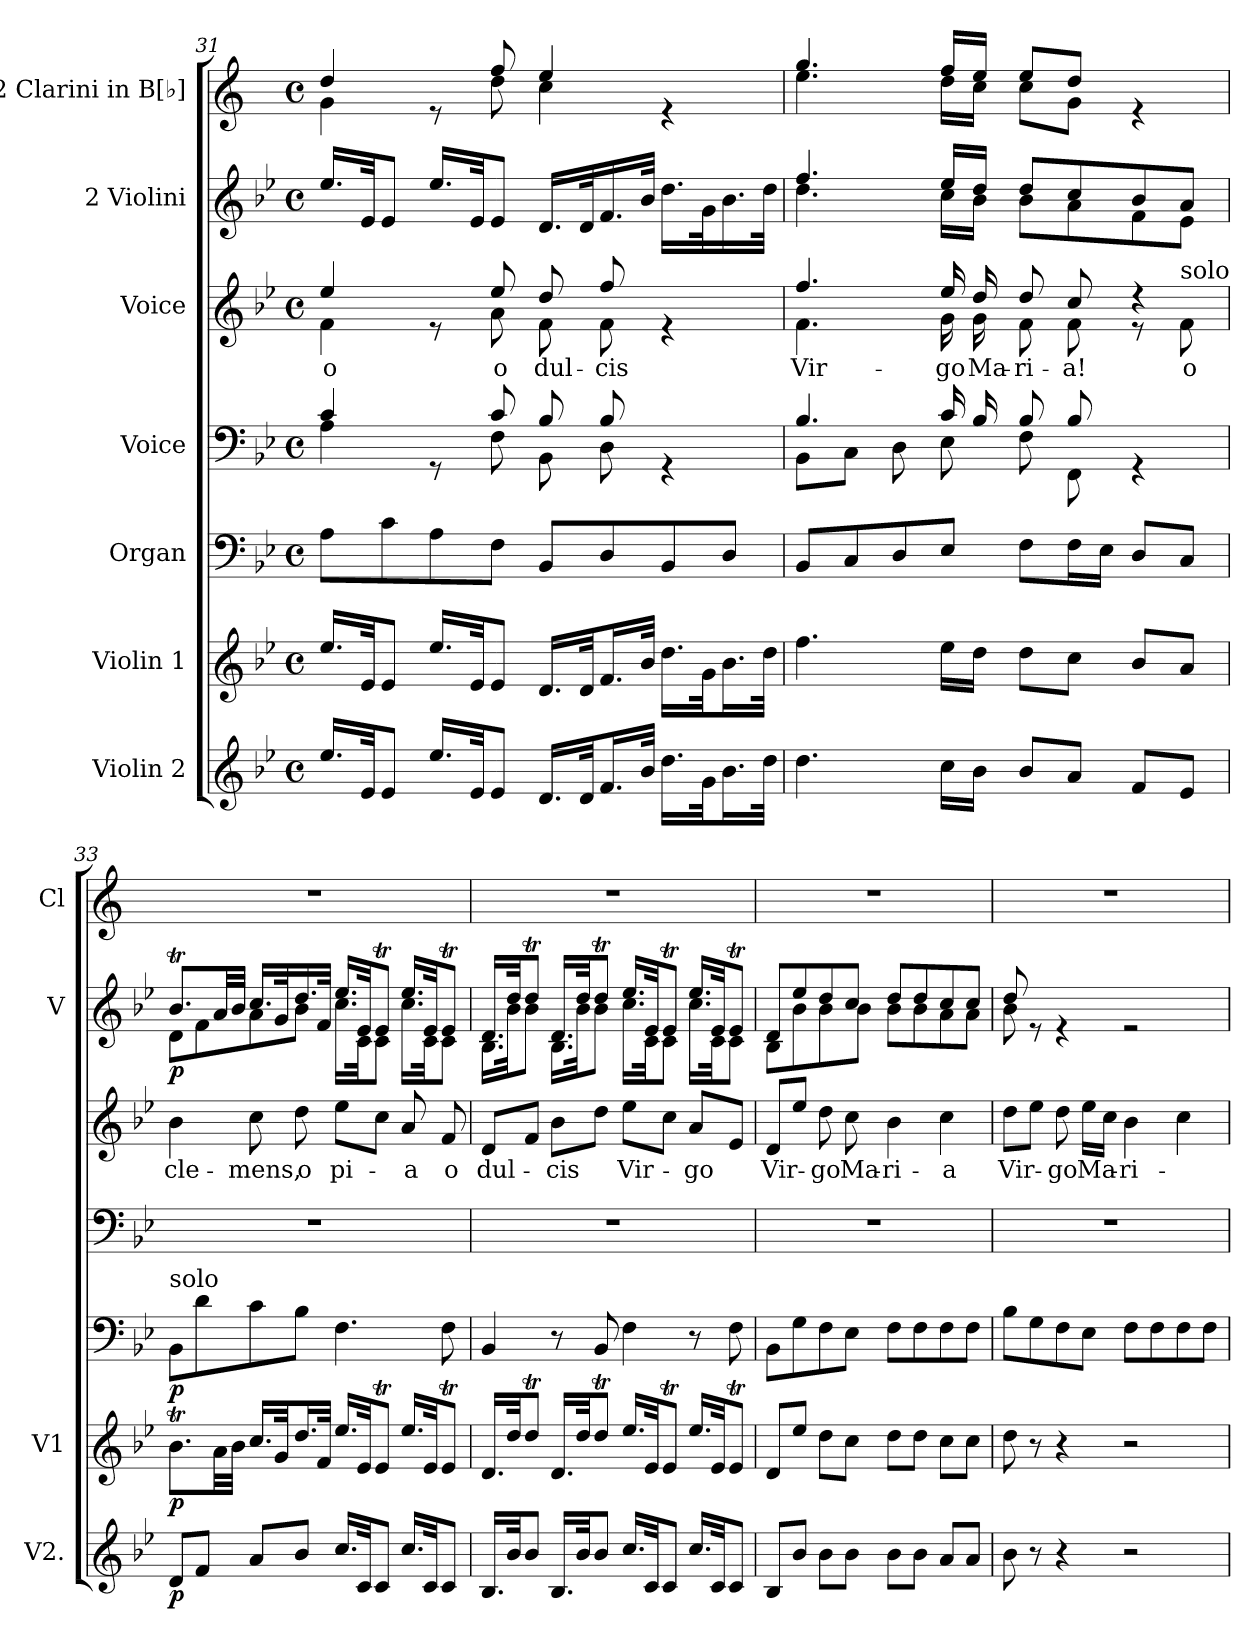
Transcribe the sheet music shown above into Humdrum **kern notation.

**kern	**dynam	**kern	**dynam	**kern	**dynam	**kern	**kern	**text	**kern	**dynam	**kern
*part7	*part7	*part6	*part6	*part5	*part5	*part4	*part3	*part3	*part2	*part2	*part1
*staff7	*staff7	*staff6	*staff6	*staff5	*staff5	*staff4	*staff3	*staff3	*staff2	*staff2	*staff1
*I"Violin 2	*	*I"Violin 1	*	*I"Organ	*	*I"Voice	*I"Voice	*	*I"2 Violini	*	*I"2 Clarini in B[♭]
*I'V2.	*	*I'V1	*	*	*	*	*	*	*I'V	*	*I'Cl
*clefG2	*	*clefG2	*	*clefF4	*	*clefF4	*clefG2	*	*clefG2	*	*clefG2
*	*	*	*	*	*	*	*	*	*	*	*ITrd1c2
*k[b-e-]	*	*k[b-e-]	*	*k[b-e-]	*	*k[b-e-]	*k[b-e-]	*	*k[b-e-]	*	*k[b-e-]
*M4/4	*	*M4/4	*	*M4/4	*	*M4/4	*M4/4	*	*M4/4	*	*M4/4
*met(c)	*	*met(c)	*	*met(c)	*	*met(c)	*met(c)	*	*met(c)	*	*met(c)
=31	=31	=31	=31	=31	=31	=31	=31	=31	=31	=31	=31
*	*	*	*	*	*	*^	*^	*	*	*	*
!	!	!	!	!	!	!	!	!	!	!LO:LY:b	!	!	!
*	*	*	*	*	*	*	*	*	*	*	*	*	*^
16.ee-/LL	.	16.ee-/LL	.	8A\L	.	4c/	4A\	4ee-/	4f\	o	16.ee-/LL	.	4cc/	4f\
32e-/Jk	.	32e-/Jk	.	.	.	.	.	.	.	.	32e-/JK	.	.	.
8e-/J	.	8e-/J	.	8c\	.	.	.	.	.	.	8e-/J	.	.	.
16.ee-/LL	.	16.ee-/LL	.	8A\	.	8rGG	8ryy	8re	8ryy	.	16.ee-/LL	.	8re	8ryy
32e-/Jk	.	32e-/Jk	.	.	.	.	.	.	.	.	32e-/JK	.	.	.
!	!	!	!	!	!	!	!	!	!	!LO:LY:b	!	!	!	!
8e-/J	.	8e-/J	.	8F\J	.	8c/	8F\	8ee-/	8a\	o	8e-/J	.	8ee-/	8cc\
!	!	!	!	!	!	!	!	!	!	!LO:LY:b	!	!	!	!
16.d/LL	.	16.d/LL	.	8BB-/L	.	8B-/	8BB-\	8dd/	8f\	dul-	16.d/LL	.	4dd/	4b-\
32d/Jk	.	32d/Jk	.	.	.	.	.	.	.	.	32d/K	.	.	.
!	!	!	!	!	!	!	!	!	!	!LO:LY:b	!	!	!	!
16.f/L	.	16.f/L	.	8D/	.	8B-/	8D\	8ff/	8f\	-cis	16.f/	.	.	.
32b-/JJk	.	32b-/JJk	.	.	.	.	.	.	.	.	32b-/JJk	.	.	.
16.dd\LL	.	16.dd\LL	.	8BB-/	.	4rGG	4ryy	4re	4ryy	.	16.dd\LL	.	4re	4ryy
32g\Jk	.	32g\Jk	.	.	.	.	.	.	.	.	32g\K	.	.	.
16.b-\L	.	16.b-\L	.	8D/J	.	.	.	.	.	.	16.b-\	.	.	.
32dd\JJk	.	32dd\JJk	.	.	.	.	.	.	.	.	32dd\JJk	.	.	.
=32	=32	=32	=32	=32	=32	=32	=32	=32	=32	=32	=32	=32	=32	=32
!	!	!	!	!	!	!	!	!	!	!LO:LY:b	!	!	!	!
*	*	*	*	*	*	*	*	*	*	*	*^	*	*	*
4.dd\	.	4.ff\	.	8BB-/L	.	4.B-/	8BB-\L	4.ff/	4.f\	Vir-	4.ff/	4.dd\	.	4.ff/	4.dd\
.	.	.	.	8C/	.	.	8C\J	.	.	.	.	.	.	.	.
.	.	.	.	8D/	.	.	8D\	.	.	.	.	.	.	.	.
!	!	!	!	!	!	!	!	!	!	!LO:LY:b	!	!	!	!	!
16cc\LL	.	16ee-\LL	.	8E-/J	.	16c/	8E-\	16ee-/	16g\	-go	16ee-/LL	16cc\LL	.	16ee-/LL	16cc\LL
!	!	!	!	!	!	!	!	!	!	!LO:LY:b	!	!	!	!	!
16b-\JJ	.	16dd\JJ	.	.	.	16B-/	.	16dd/	16g\	Ma-	16dd/JJ	16b-\JJ	.	16dd/JJ	16b-\JJ
!	!	!	!	!	!	!	!	!	!	!LO:LY:b	!	!	!	!	!
8b-/L	.	8dd\L	.	8F\L	.	8B-/	8F\	8dd/	8f\	-ri-	8dd/L	8b-\L	.	8dd/L	8b-\L
!	!	!	!	!	!	!	!	!	!	!LO:LY:b	!	!	!	!	!
8a/J	.	8cc\J	.	16F\L	.	8B-/	8FF\	8cc/	8f\	-a!	8cc/	8a\	.	8cc/J	8f\J
.	.	.	.	16E-\JJ	.	.	.	.	.	.	.	.	.	.	.
8f/L	.	8b-/L	.	8D/L	.	4rGG	4ryy	4r	8r	.	8b-/	8f\	.	4re	4ryy
!	!	!	!	!	!	!	!	!	!LO:TX:a:t=solo	!	!	!	!	!	!
!	!	!	!	!	!	!	!	!	!	!LO:LY:b	!	!	!	!	!
8e-/J	.	8a/J	.	8C/J	.	.	.	.	8f\	o	8a/J	8e-\J	.	.	.
*	*	*	*	*	*	*v	*v	*	*	*	*	*	*	*v	*v
!!LO:PB:g=z
=33	=33	=33	=33	=33	=33	=33	=33	=33	=33	=33	=33	=33	=33
!	!	!	!	!LO:TX:a:t=solo	!	!	!	!	!	!	!	!	!
!	!LO:DY:b	!	!LO:DY:b	!	!LO:DY:b	!	!	!	!LO:LY:b	!	!	!LO:DY:b	!
*	*	*	*	*	*	*	*v	*v	*	*	*	*	*
8d/L	p	8.b-T\L	p	8BB-\L	p	1r	4b-\	cle-	8.b-T/L	8d\L	p	1r
8f/J	.	.	.	8d\	.	.	.	.	.	8f\	.	.
.	.	32a\LL	.	.	.	.	.	.	32a/LL	.	.	.
.	.	32b-\JJJ	.	.	.	.	.	.	32b-/JJJ	.	.	.
!	!	!	!	!	!	!	!	!LO:LY:b	!	!	!	!
8a/L	.	16.cc/LL	.	8c\	.	.	8cc\	-mens,	16.cc/LL	8a\	.	.
.	.	32g/Jk	.	.	.	.	.	.	32g/K	.	.	.
!	!	!	!	!	!	!	!	!LO:LY:b	!	!	!	!
8b-/J	.	16.dd/L	.	8B-\J	.	.	8dd\	o	16.dd/	8b-\J	.	.
.	.	32f/JJk	.	.	.	.	.	.	32f/JJk	.	.	.
!	!	!	!	!	!	!	!	!LO:LY:b	!	!	!	!
16.cc/LL	.	16.ee-/LL	.	4.F\	.	.	8ee-\L	pi-	16.ee-/LL	16.cc\LL	.	.
32c/Jk	.	32e-/Jk	.	.	.	.	.	.	32e-/JK	32c\JK	.	.
8c/J	.	8e-T/J	.	.	.	.	8cc\J	.	8e-T/J	8c\J	.	.
!	!	!	!	!	!	!	!	!LO:LY:b	!	!	!	!
16.cc/LL	.	16.ee-/LL	.	.	.	.	8a/	-a	16.ee-/LL	16.cc\LL	.	.
32c/Jk	.	32e-/Jk	.	.	.	.	.	.	32e-/JK	32c\JK	.	.
!	!	!	!	!	!	!	!	!LO:LY:b	!	!	!	!
8c/J	.	8e-T/J	.	8F\	.	.	8f/	o	8e-T/J	8c\J	.	.
=34	=34	=34	=34	=34	=34	=34	=34	=34	=34	=34	=34	=34
!	!	!	!	!	!	!	!	!LO:LY:b	!	!	!	!
16.B-/LL	.	16.d/LL	.	4BB-/	.	1r	8d/L	dul-	16.d/LL	16.B-\LL	.	1r
32b-/Jk	.	32dd/Jk	.	.	.	.	.	.	32dd/JK	32b-\JK	.	.
8b-/J	.	8ddt/J	.	.	.	.	8f/J	.	8ddt/J	8b-\J	.	.
!	!	!	!	!	!	!	!	!LO:LY:b	!	!	!	!
16.B-/LL	.	16.d/LL	.	8r	.	.	8b-\L	-cis	16.d/LL	16.B-\LL	.	.
32b-/Jk	.	32dd/Jk	.	.	.	.	.	.	32dd/JK	32b-\JK	.	.
8b-/J	.	8ddt/J	.	8BB-/	.	.	8dd\J	.	8ddt/J	8b-\J	.	.
!	!	!	!	!	!	!	!	!LO:LY:b	!	!	!	!
16.cc/LL	.	16.ee-/LL	.	4F\	.	.	8ee-\L	Vir-	16.ee-/LL	16.cc\LL	.	.
32c/Jk	.	32e-/Jk	.	.	.	.	.	.	32e-/JK	32c\JK	.	.
8c/J	.	8e-T/J	.	.	.	.	8cc\J	.	8e-T/J	8c\J	.	.
!	!	!	!	!	!	!	!	!LO:LY:b	!	!	!	!
16.cc/LL	.	16.ee-/LL	.	8r	.	.	8a/L	-go	16.ee-/LL	16.cc\LL	.	.
32c/Jk	.	32e-/Jk	.	.	.	.	.	.	32e-/JK	32c\JK	.	.
8c/J	.	8e-T/J	.	8F\	.	.	8e-/J	.	8e-T/J	8c\J	.	.
=35	=35	=35	=35	=35	=35	=35	=35	=35	=35	=35	=35	=35
!	!	!	!	!	!	!	!	!LO:LY:b	!	!	!	!
8B-/L	.	8d/L	.	8BB-\L	.	1r	8d/L	Vir-	8d/L	8B-\L	.	1r
8b-/J	.	8ee-/J	.	8G\	.	.	8ee-/J	.	8ee-/	8b-\	.	.
!	!	!	!	!	!	!	!	!LO:LY:b	!	!	!	!
8b-\L	.	8dd\L	.	8F\	.	.	8dd\	-go	8dd/	8b-\	.	.
!	!	!	!	!	!	!	!	!LO:LY:b	!	!	!	!
8b-\J	.	8cc\J	.	8E-\J	.	.	8cc\	Ma-	8cc/J	8b-\J	.	.
!	!	!	!	!	!	!	!	!LO:LY:b	!	!	!	!
8b-\L	.	8dd\L	.	8F\L	.	.	4b-\	-ri-	8dd/L	8b-\L	.	.
8b-\J	.	8dd\J	.	8F\	.	.	.	.	8dd/	8b-\	.	.
!	!	!	!	!	!	!	!	!LO:LY:b	!	!	!	!
8a/L	.	8cc\L	.	8F\	.	.	4cc\	-a	8cc/	8a\	.	.
8a/J	.	8cc\J	.	8F\J	.	.	.	.	8cc/J	8a\J	.	.
!!LO:LB:g=z
=36	=36	=36	=36	=36	=36	=36	=36	=36	=36	=36	=36	=36
!	!	!	!	!	!	!	!	!LO:LY:b	!	!	!	!
8b-\	.	8dd\	.	8B-\L	.	1r	8dd\L	Vir-	8dd/	8b-\	.	1r
8r	.	8r	.	8G\	.	.	8ee-\J	.	8re	2..ryy	.	.
!	!	!	!	!	!	!	!	!LO:LY:b	!	!	!	!
4r	.	4r	.	8F\	.	.	8dd\	-go	4re	.	.	.
!	!	!	!	!	!	!	!	!LO:LY:b	!	!	!	!
.	.	.	.	8E-\J	.	.	16ee-\LL	Ma-	.	.	.	.
.	.	.	.	.	.	.	16cc\JJ	.	.	.	.	.
!	!	!	!	!	!	!	!	!LO:LY:b	!	!	!	!
2r	.	2r	.	8F\L	.	.	4b-\	-ri-	2re	.	.	.
.	.	.	.	8F\	.	.	.	.	.	.	.	.
.	.	.	.	8F\	.	.	4cc\	.	.	.	.	.
.	.	.	.	8F\J	.	.	.	.	.	.	.	.
*	*	*	*	*	*	*	*	*	*v	*v	*	*
=	=	=	=	=	=	=	=	=	=	=	=
*-	*-	*-	*-	*-	*-	*-	*-	*-	*-	*-	*-
